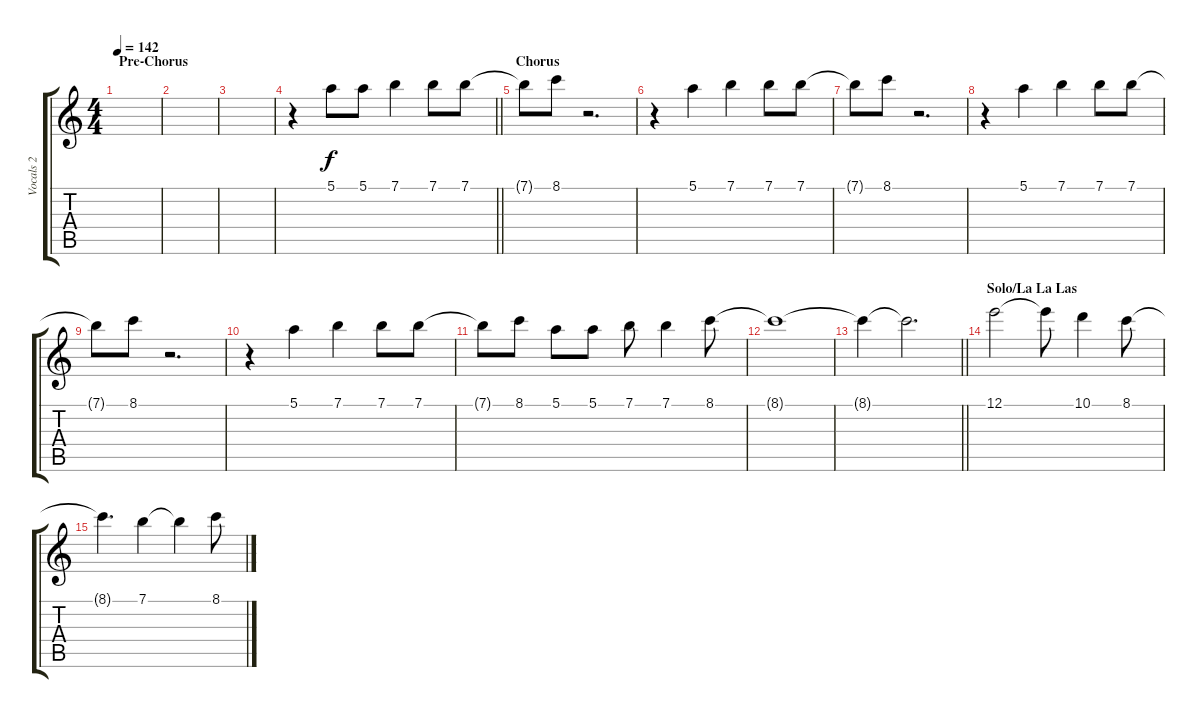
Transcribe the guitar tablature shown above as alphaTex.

\track ("Vocals 2" "Vocals 2") {instrument overdrivenguitar}
\staff {score tabs}
\tuning (E4 B3 G3 D3 A2 E2) {hide}
\ts (4 4)
\section ("" "Pre-Chorus")
\tempo 142
\clef g2
\ks c
|
|
|
\barLineRight lightlight
r.4 5.1.8 5.1.8 7.1.4 7.1.8 7.1.8 |
\section ("" "Chorus")
7.1{t}.8 8.1.8 r.2{d} |
r.4 5.1.4 7.1.4 7.1.8 7.1.8 |
7.1{t}.8 8.1.8 r.2{d} |
r.4 5.1.4 7.1.4 7.1.8 7.1.8 |
7.1{t}.8 8.1.8 r.2{d} |
r.4 5.1.4 7.1.4 7.1.8 7.1.8 |
7.1{t}.8 8.1.8 5.1.8 5.1.8 7.1.8 7.1.4 8.1.8 |
8.1{t}.1 |
\barLineRight lightlight
8.1{t}.4 8.1{t}.2{d} |
\section ("" "Solo/La La Las")
12.1.2 12.1{t}.8 10.1.4 8.1.8 |
8.1{t}.4{d} 7.1.4 7.1{t}.4 8.1.8
